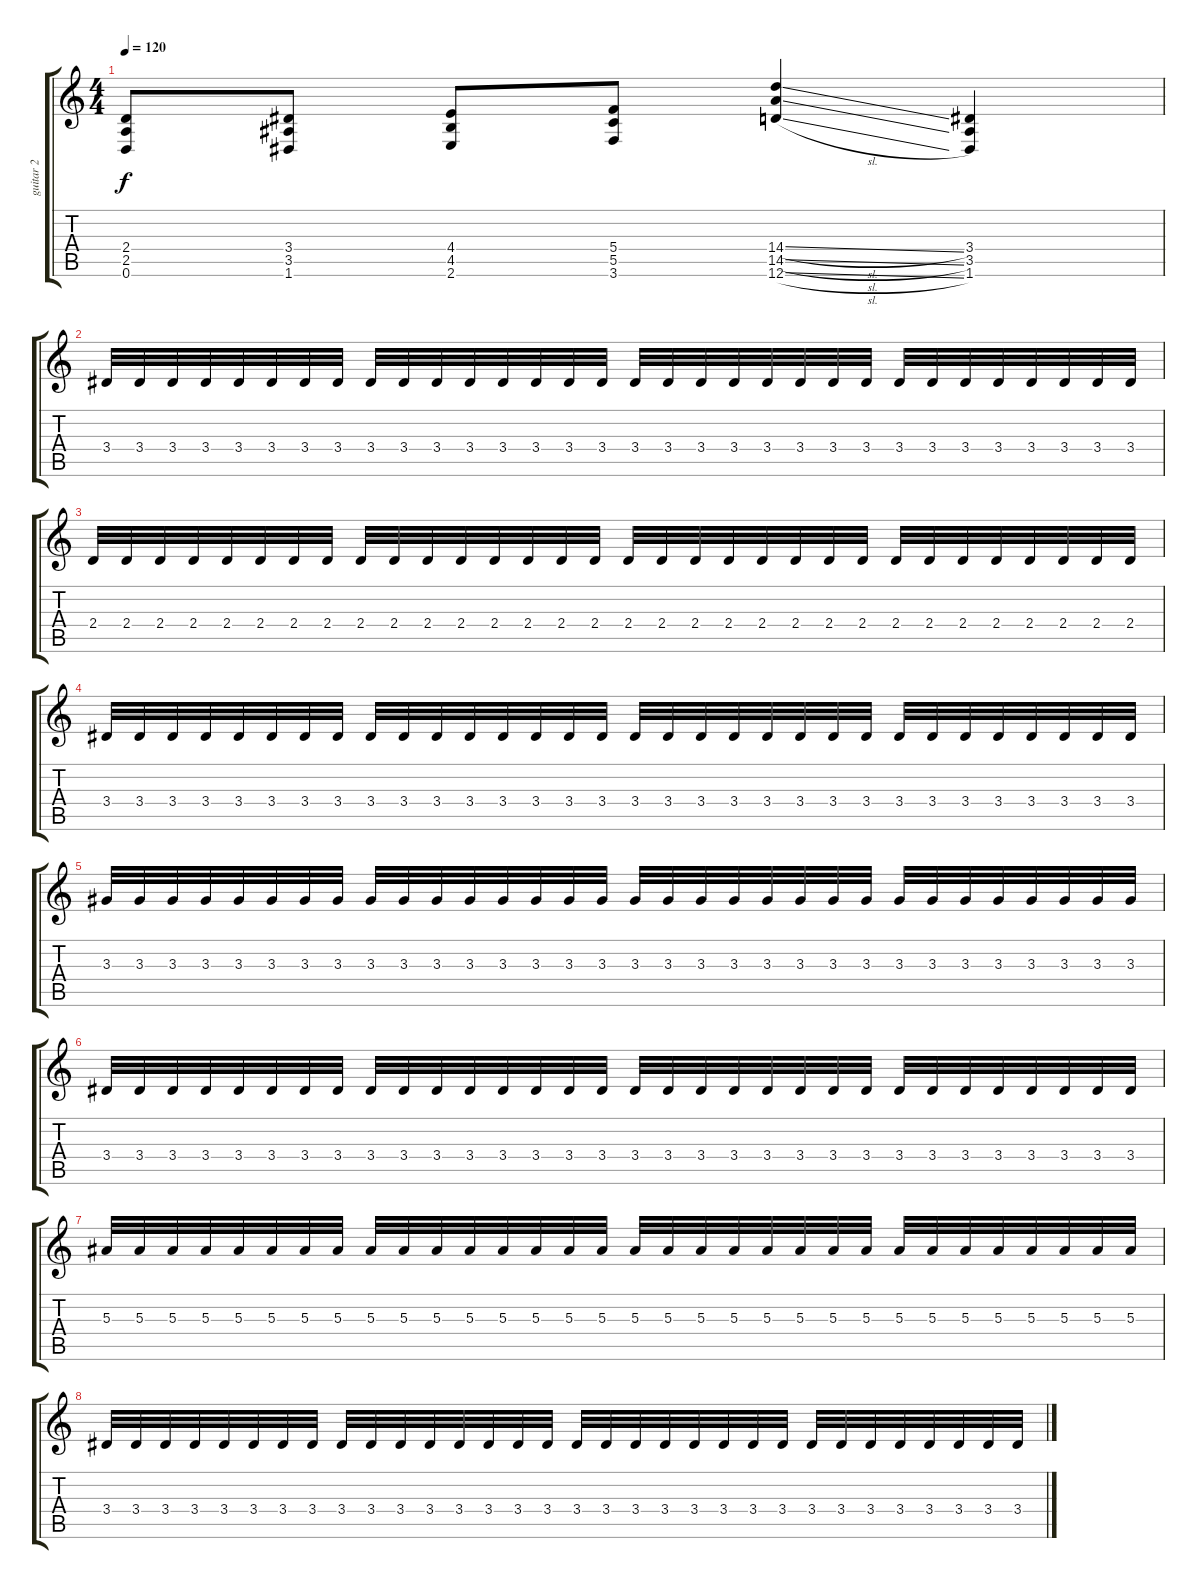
\track ("guitar 2" "guitar 2") {instrument distortionguitar}
\staff {score tabs}
\tuning (D4 A3 F3 C3 G2 D2) {hide}
\ts (4 4)
\tempo 120
\clef g2
\ks c
(2.4 2.5 0.6).8{dy f} (3.4 3.5 1.6).8 (4.4 4.5 2.6).8 (5.4 5.5 3.6).8 (14.4{sl} 14.5{sl} 12.6{sl}).4 (3.4 3.5 1.6).4 |
3.4.32 3.4.32 3.4.32 3.4.32 3.4.32 3.4.32 3.4.32 3.4.32 3.4.32 3.4.32 3.4.32 3.4.32 3.4.32 3.4.32 3.4.32 3.4.32 3.4.32 3.4.32 3.4.32 3.4.32 3.4.32 3.4.32 3.4.32 3.4.32 3.4.32 3.4.32 3.4.32 3.4.32 3.4.32 3.4.32 3.4.32 3.4.32 |
2.4.32 2.4.32 2.4.32 2.4.32 2.4.32 2.4.32 2.4.32 2.4.32 2.4.32 2.4.32 2.4.32 2.4.32 2.4.32 2.4.32 2.4.32 2.4.32 2.4.32 2.4.32 2.4.32 2.4.32 2.4.32 2.4.32 2.4.32 2.4.32 2.4.32 2.4.32 2.4.32 2.4.32 2.4.32 2.4.32 2.4.32 2.4.32 |
3.4.32 3.4.32 3.4.32 3.4.32 3.4.32 3.4.32 3.4.32 3.4.32 3.4.32 3.4.32 3.4.32 3.4.32 3.4.32 3.4.32 3.4.32 3.4.32 3.4.32 3.4.32 3.4.32 3.4.32 3.4.32 3.4.32 3.4.32 3.4.32 3.4.32 3.4.32 3.4.32 3.4.32 3.4.32 3.4.32 3.4.32 3.4.32 |
3.3.32 3.3.32 3.3.32 3.3.32 3.3.32 3.3.32 3.3.32 3.3.32 3.3.32 3.3.32 3.3.32 3.3.32 3.3.32 3.3.32 3.3.32 3.3.32 3.3.32 3.3.32 3.3.32 3.3.32 3.3.32 3.3.32 3.3.32 3.3.32 3.3.32 3.3.32 3.3.32 3.3.32 3.3.32 3.3.32 3.3.32 3.3.32 |
3.4.32 3.4.32 3.4.32 3.4.32 3.4.32 3.4.32 3.4.32 3.4.32 3.4.32 3.4.32 3.4.32 3.4.32 3.4.32 3.4.32 3.4.32 3.4.32 3.4.32 3.4.32 3.4.32 3.4.32 3.4.32 3.4.32 3.4.32 3.4.32 3.4.32 3.4.32 3.4.32 3.4.32 3.4.32 3.4.32 3.4.32 3.4.32 |
5.3.32 5.3.32 5.3.32 5.3.32 5.3.32 5.3.32 5.3.32 5.3.32 5.3.32 5.3.32 5.3.32 5.3.32 5.3.32 5.3.32 5.3.32 5.3.32 5.3.32 5.3.32 5.3.32 5.3.32 5.3.32 5.3.32 5.3.32 5.3.32 5.3.32 5.3.32 5.3.32 5.3.32 5.3.32 5.3.32 5.3.32 5.3.32 |
3.4.32 3.4.32 3.4.32 3.4.32 3.4.32 3.4.32 3.4.32 3.4.32 3.4.32 3.4.32 3.4.32 3.4.32 3.4.32 3.4.32 3.4.32 3.4.32 3.4.32 3.4.32 3.4.32 3.4.32 3.4.32 3.4.32 3.4.32 3.4.32 3.4.32 3.4.32 3.4.32 3.4.32 3.4.32 3.4.32 3.4.32 3.4.32
